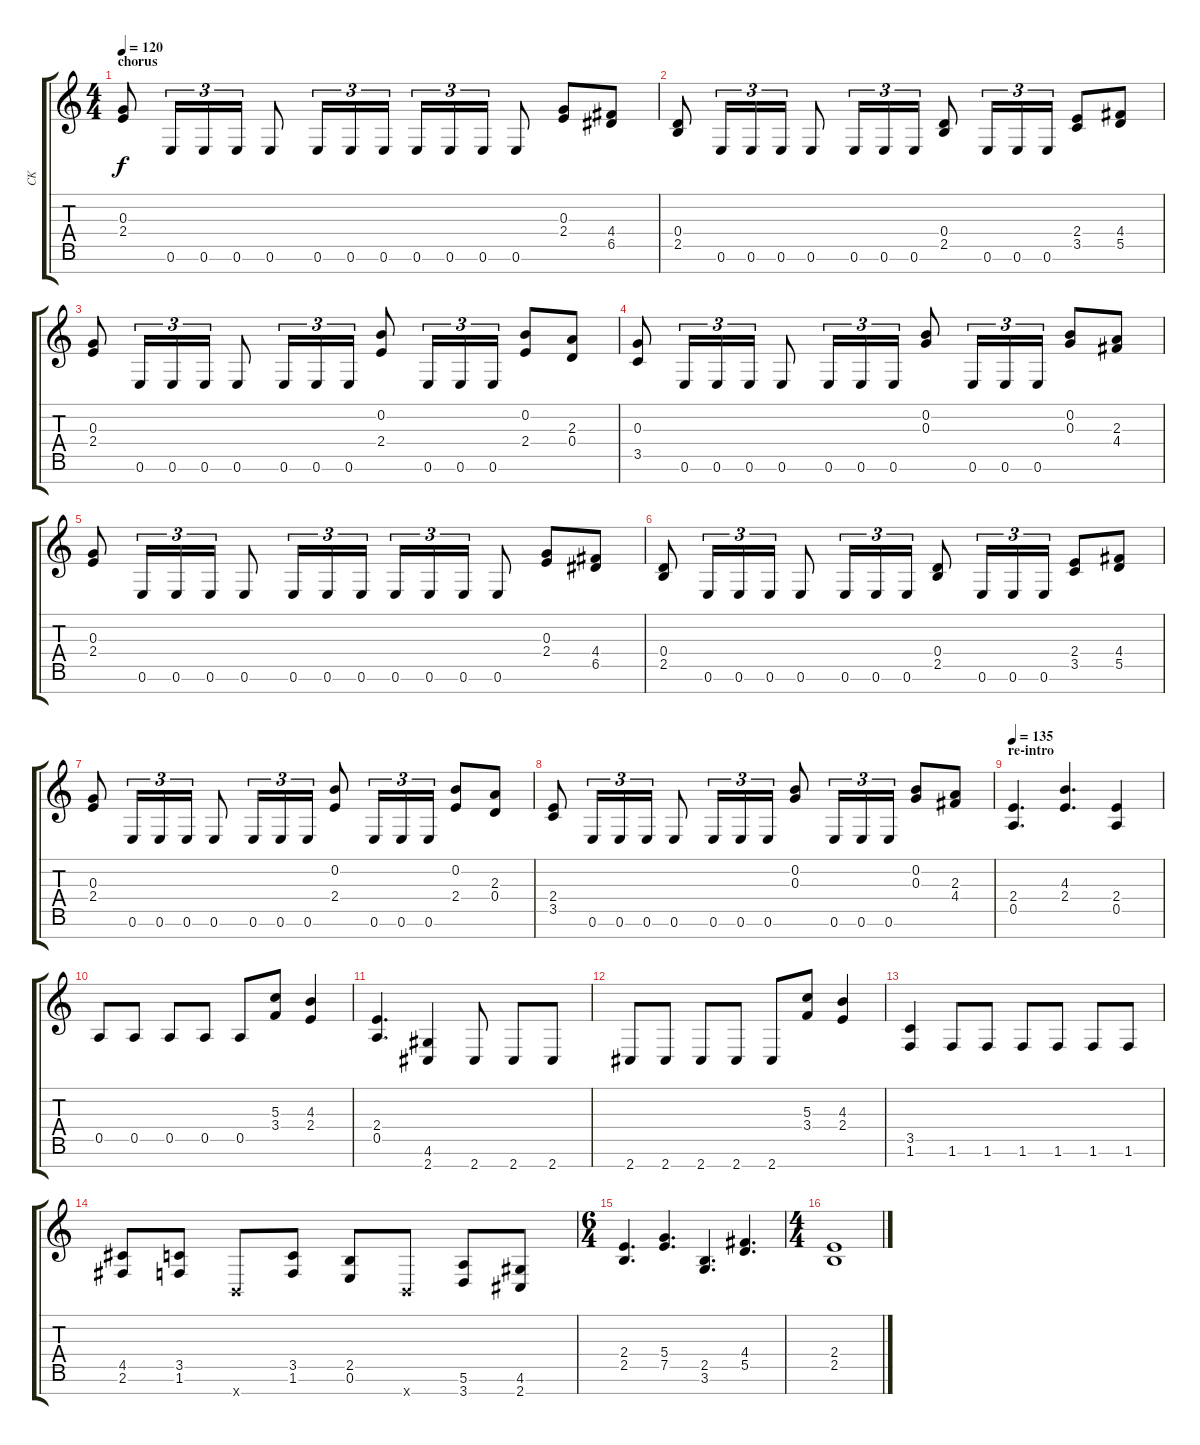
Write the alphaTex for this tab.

\track ("CK" "CK") {instrument distortionguitar}
\staff {score tabs}
\tuning (E4 B3 G3 D3 A2 E2 B1) {hide}
\ts (4 4)
\section ("" "chorus")
\tempo 120
\clef g2
\ks c
(0.3 2.4).8{dy f} 0.6.16{tu (3 2)} 0.6.16{tu (3 2)} 0.6.16{tu (3 2)} 0.6.8 0.6.16{tu (3 2)} 0.6.16{tu (3 2)} 0.6.16{tu (3 2)} 0.6.16{tu (3 2)} 0.6.16{tu (3 2)} 0.6.16{tu (3 2)} 0.6.8 (0.3 2.4).8 (4.4 6.5).8 |
(0.4 2.5).8 0.6.16{tu (3 2)} 0.6.16{tu (3 2)} 0.6.16{tu (3 2)} 0.6.8 0.6.16{tu (3 2)} 0.6.16{tu (3 2)} 0.6.16{tu (3 2)} (0.4 2.5).8 0.6.16{tu (3 2)} 0.6.16{tu (3 2)} 0.6.16{tu (3 2)} (2.4 3.5).8 (4.4 5.5).8 |
(0.3 2.4).8 0.6.16{tu (3 2)} 0.6.16{tu (3 2)} 0.6.16{tu (3 2)} 0.6.8 0.6.16{tu (3 2)} 0.6.16{tu (3 2)} 0.6.16{tu (3 2)} (0.2 2.4).8 0.6.16{tu (3 2)} 0.6.16{tu (3 2)} 0.6.16{tu (3 2)} (0.2 2.4).8 (2.3 0.4).8 |
(0.3 3.5).8 0.6.16{tu (3 2)} 0.6.16{tu (3 2)} 0.6.16{tu (3 2)} 0.6.8 0.6.16{tu (3 2)} 0.6.16{tu (3 2)} 0.6.16{tu (3 2)} (0.2 0.3).8 0.6.16{tu (3 2)} 0.6.16{tu (3 2)} 0.6.16{tu (3 2)} (0.2 0.3).8 (2.3 4.4).8 |
(0.3 2.4).8 0.6.16{tu (3 2)} 0.6.16{tu (3 2)} 0.6.16{tu (3 2)} 0.6.8 0.6.16{tu (3 2)} 0.6.16{tu (3 2)} 0.6.16{tu (3 2)} 0.6.16{tu (3 2)} 0.6.16{tu (3 2)} 0.6.16{tu (3 2)} 0.6.8 (0.3 2.4).8 (4.4 6.5).8 |
(0.4 2.5).8 0.6.16{tu (3 2)} 0.6.16{tu (3 2)} 0.6.16{tu (3 2)} 0.6.8 0.6.16{tu (3 2)} 0.6.16{tu (3 2)} 0.6.16{tu (3 2)} (0.4 2.5).8 0.6.16{tu (3 2)} 0.6.16{tu (3 2)} 0.6.16{tu (3 2)} (2.4 3.5).8 (4.4 5.5).8 |
(0.3 2.4).8 0.6.16{tu (3 2)} 0.6.16{tu (3 2)} 0.6.16{tu (3 2)} 0.6.8 0.6.16{tu (3 2)} 0.6.16{tu (3 2)} 0.6.16{tu (3 2)} (0.2 2.4).8 0.6.16{tu (3 2)} 0.6.16{tu (3 2)} 0.6.16{tu (3 2)} (0.2 2.4).8 (2.3 0.4).8 |
(2.4 3.5).8 0.6.16{tu (3 2)} 0.6.16{tu (3 2)} 0.6.16{tu (3 2)} 0.6.8 0.6.16{tu (3 2)} 0.6.16{tu (3 2)} 0.6.16{tu (3 2)} (0.2 0.3).8 0.6.16{tu (3 2)} 0.6.16{tu (3 2)} 0.6.16{tu (3 2)} (0.2 0.3).8 (2.3 4.4).8 |
\section ("" "re-intro")
\tempo 135
(2.4 0.5).4{d} (4.3 2.4).4{d} (2.4 0.5).4 |
0.5.8 0.5.8 0.5.8 0.5.8 0.5.8 (5.3 3.4).8 (4.3 2.4).4 |
(2.4 0.5).4{d} (4.6 2.7).4 2.7.8 2.7.8 2.7.8 |
2.7.8 2.7.8 2.7.8 2.7.8 2.7.8 (5.3 3.4).8 (4.3 2.4).4 |
(3.5 1.6).4 1.6.8 1.6.8 1.6.8 1.6.8 1.6.8 1.6.8 |
(4.5 2.6).8 (3.5 1.6).8 0.7{x}.8 (3.5 1.6).8 (2.5 0.6).8 0.7{x}.8 (5.6 3.7).8 (4.6 2.7).8 |
\ts (6 4)
(2.4 2.5).4{d} (5.4 7.5).4{d} (2.5 3.6).4{d} (4.4 5.5).4{d} |
\ts (4 4)
(2.4 2.5).1
